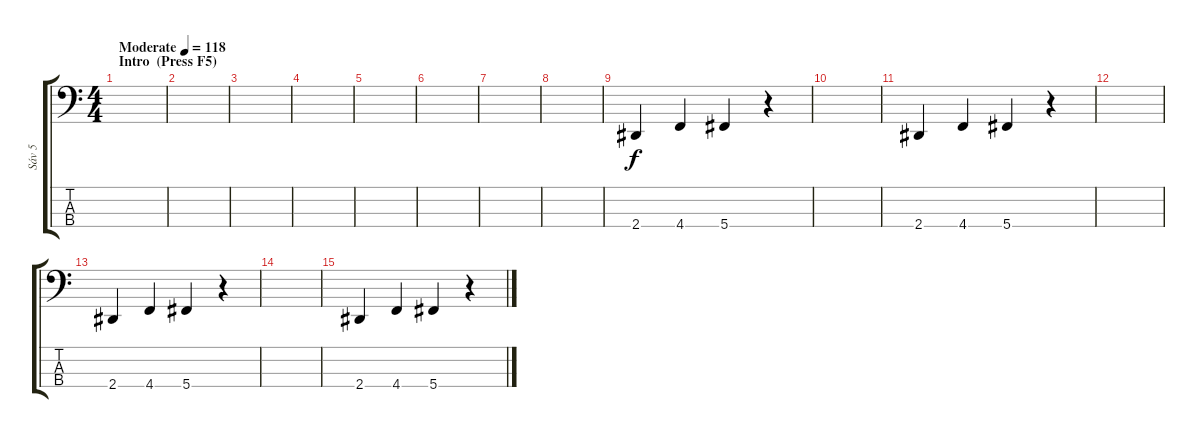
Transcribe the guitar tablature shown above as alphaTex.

\track ("Sáv 5" "Sáv 5") {instrument electricbasspick}
\staff {score tabs}
\tuning (Gb2 Db2 Ab1 Db1) {hide}
\ts (4 4)
\section ("" "Intro  (Press F5)")
\tempo (118 "Moderate")
\clef f4
\ks c
|
|
|
|
|
|
|
|
2.4.4 4.4.4 5.4.4 r.4 |
|
2.4.4 4.4.4 5.4.4 r.4 |
|
2.4.4 4.4.4 5.4.4 r.4 |
|
2.4.4 4.4.4 5.4.4 r.4
